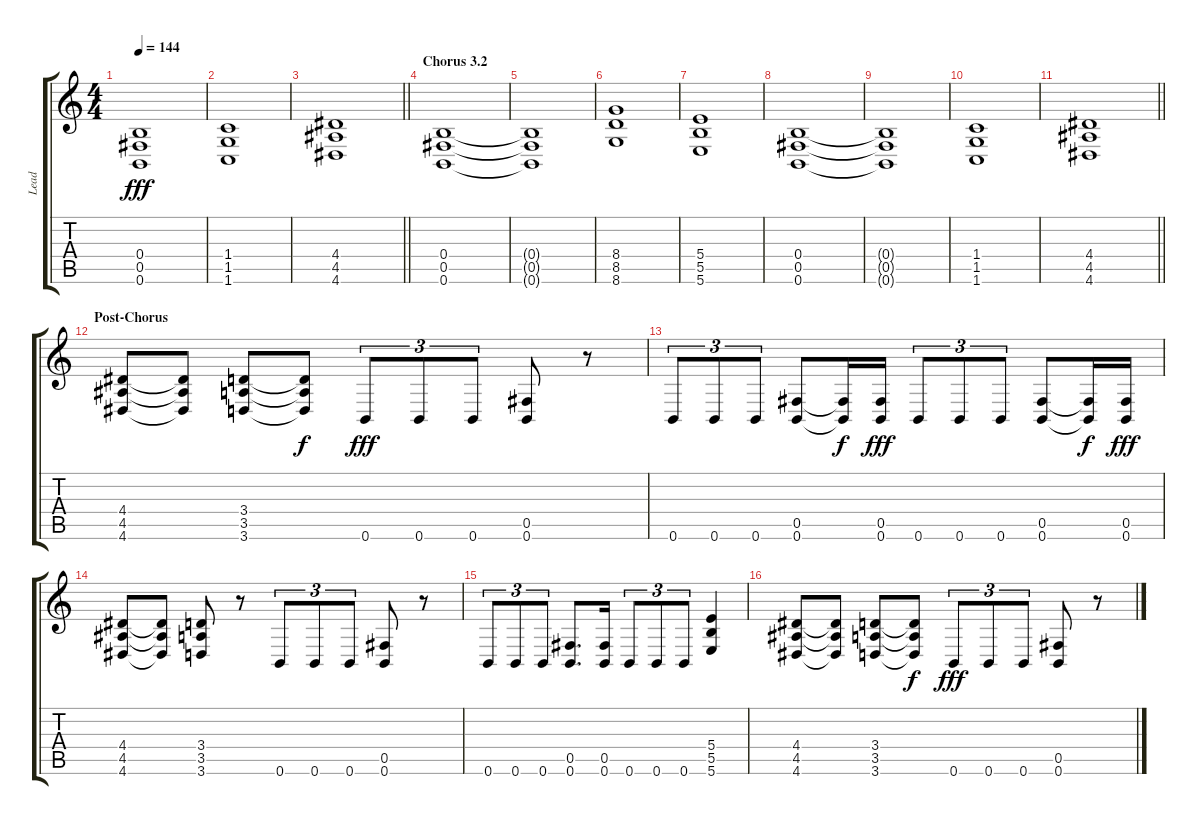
\track ("Lead" "Lead") {instrument overdrivenguitar}
\staff {score tabs}
\tuning (Db4 Ab3 E3 B2 Gb2 B1) {hide}
\ts (4 4)
\tempo 144
\clef g2
\ks c
(0.4{t} 0.5{t} 0.6{t}).1{dy fff} |
(1.4 1.5 1.6).1 |
\barLineRight lightlight
(4.4 4.5 4.6).1 |
\section ("" "Chorus 3.2")
(0.4 0.5 0.6).1 |
(0.4{t} 0.5{t} 0.6{t}).1 |
(8.4 8.5 8.6).1 |
(5.4 5.5 5.6).1 |
(0.4 0.5 0.6).1 |
(0.4{t} 0.5{t} 0.6{t}).1 |
(1.4 1.5 1.6).1 |
\barLineRight lightlight
(4.4 4.5 4.6).1 |
\section ("" "Post-Chorus")
(4.4 4.5 4.6).8 (4.4{t} 4.5{t} 4.6{t}).8 (3.4 3.5 3.6).8 (3.4{t} 3.5{t} 3.6{t}).8{dy f} 0.6.8{tu (3 2) dy fff} 0.6.8{tu (3 2)} 0.6.8{tu (3 2)} (0.5 0.6).8 r.8 |
0.6.8{tu (3 2)} 0.6.8{tu (3 2)} 0.6.8{tu (3 2)} (0.5 0.6).8 (0.5{t} 0.6{t}).16{dy f} (0.5 0.6).16{dy fff} 0.6.8{tu (3 2)} 0.6.8{tu (3 2)} 0.6.8{tu (3 2)} (0.5 0.6).8 (0.5{t} 0.6{t}).16{dy f} (0.5 0.6).16{dy fff} |
(4.4 4.5 4.6).8 (4.4{t} 4.5{t} 4.6{t}).8 (3.4 3.5 3.6).8 r.8 0.6.8{tu (3 2)} 0.6.8{tu (3 2)} 0.6.8{tu (3 2)} (0.5 0.6).8 r.8 |
0.6.8{tu (3 2)} 0.6.8{tu (3 2)} 0.6.8{tu (3 2)} (0.5 0.6).8{d} (0.5 0.6).16 0.6.8{tu (3 2)} 0.6.8{tu (3 2)} 0.6.8{tu (3 2)} (5.4 5.5 5.6).4 |
(4.4 4.5 4.6).8 (4.4{t} 4.5{t} 4.6{t}).8 (3.4 3.5 3.6).8 (3.4{t} 3.5{t} 3.6{t}).8{dy f} 0.6.8{tu (3 2) dy fff} 0.6.8{tu (3 2)} 0.6.8{tu (3 2)} (0.5 0.6).8 r.8
